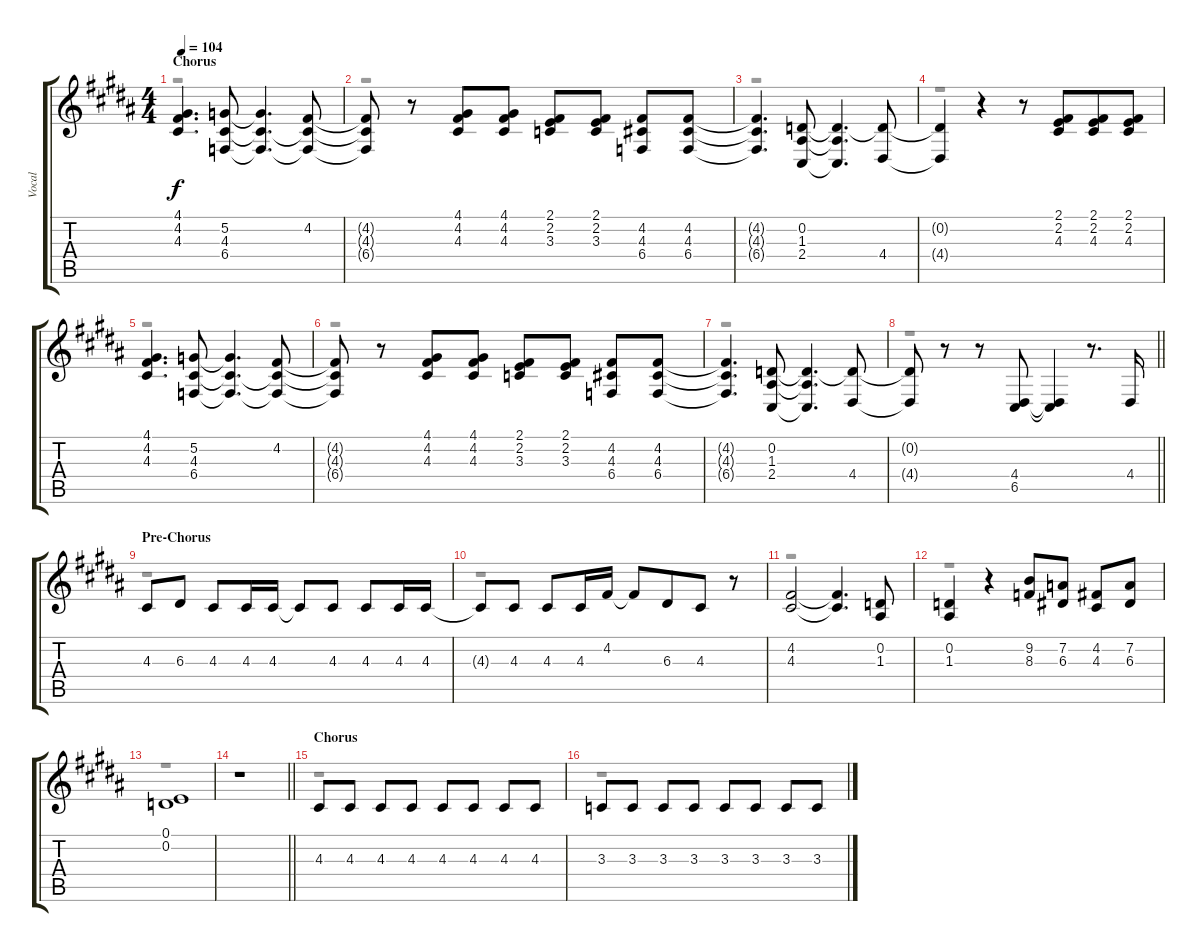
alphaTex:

\track ("Vocal" "Vocal") {instrument lead2sawtooth}
\staff {score tabs}
\tuning (E4 D4 A3 B2 G2 E2) {hide}
\voice
\ts (4 4)
\section ("" "Chorus")
\tempo 104
\clef g2
\ks b
(4.1 4.2 4.3).4{d dy f} (5.2 4.3 6.4).8 (5.2{t} 4.3{t} 6.4{t}).4{d} (4.2 4.3{t} 6.4{t}).8 |
(4.2{t} 4.3{t} 6.4{t}).8 r.8 (4.1 4.2 4.3).8 (4.1 4.2 4.3).8 (2.1 2.2 3.3).8 (2.1 2.2 3.3).8 (4.2 4.3 6.4).8 (4.2 4.3 6.4).8 |
(4.2{t} 4.3{t} 6.4{t}).4{d} (0.2 1.3 2.4).8 (0.2{t} 1.3{t} 2.4{t}).4{d} (0.2{t} 4.4).8 |
(0.2{t} 4.4{t}).4 r.4 r.8 (2.1 2.2 4.3).8{beam merge} (2.1 2.2 4.3).8 (2.1 2.2 4.3).8 |
(4.1 4.2 4.3).4{d} (5.2 4.3 6.4).8 (5.2{t} 4.3{t} 6.4{t}).4{d} (4.2 4.3{t} 6.4{t}).8 |
(4.2{t} 4.3{t} 6.4{t}).8 r.8 (4.1 4.2 4.3).8 (4.1 4.2 4.3).8 (2.1 2.2 3.3).8 (2.1 2.2 3.3).8 (4.2 4.3 6.4).8 (4.2 4.3 6.4).8 |
(4.2{t} 4.3{t} 6.4{t}).4{d} (0.2 1.3 2.4).8 (0.2{t} 1.3{t} 2.4{t}).4{d} (0.2{t} 4.4).8 |
\barLineRight lightlight
(0.2{t} 4.4{t}).8 r.8 r.8 (4.4 6.5).8 (4.4{t} 6.5{t}).4 r.8{d} 4.4.16 |
\section ("" "Pre-Chorus")
4.3.8 6.3.8 4.3.8 4.3.16 4.3.16 4.3{t}.8 4.3.8 4.3.8 4.3.16 4.3.16 |
4.3{t}.8 4.3.8 4.3.8 4.3.16 4.2.16 4.2{t}.8 6.3.8{beam merge} 4.3.8 r.8 |
(4.2 4.3).2 (4.2{t} 4.3{t}).4{d} (0.2 1.3).8 |
(0.2 1.3).4 r.4 (9.2 8.3).8 (7.2 6.3).8 (4.2 4.3).8 (7.2 6.3).8 |
(0.1 0.2).1 |
\barLineRight lightlight
r.1 |
\section ("" "Chorus")
4.3.8{volume 9} 4.3.8 4.3.8 4.3.8 4.3.8 4.3.8 4.3.8 4.3.8 |
3.3.8 3.3.8 3.3.8 3.3.8 3.3.8 3.3.8 3.3.8 3.3.8
\voice
\clef g2
\ottava regular
\simile none
\ks b
r.1{dy f} |
r.1 |
r.1 |
r.1 |
r.1 |
r.1 |
r.1 |
\barLineRight lightlight
r.1 |
r.1 |
r.1 |
r.1 |
r.1 |
r.1 |
\barLineRight lightlight
r.1 |
r.1 |
r.1
